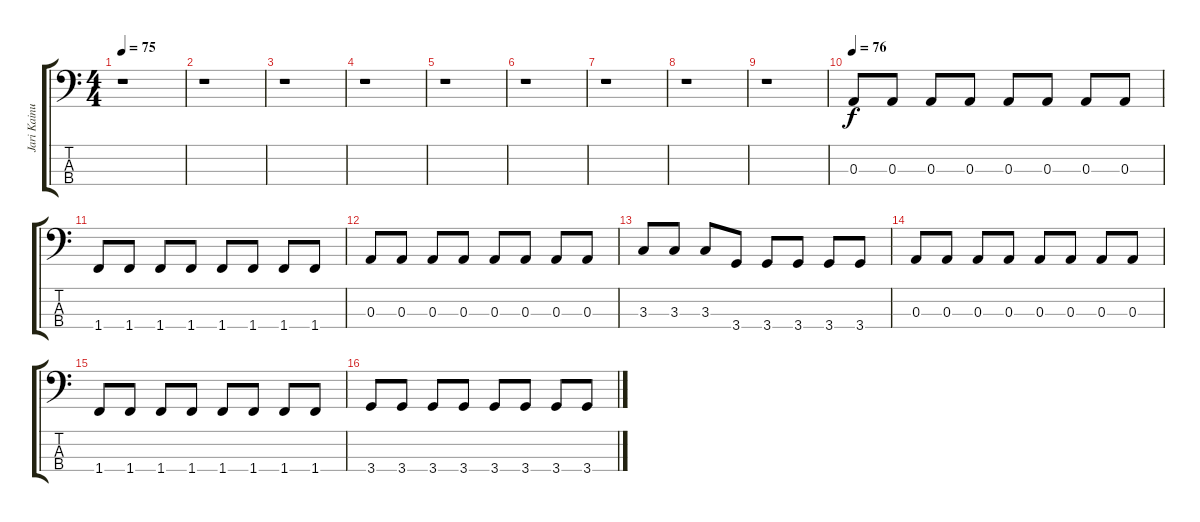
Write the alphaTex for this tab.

\track ("Jari Kainulainen" "Jari Kainu") {instrument electricbassfinger}
\staff {score tabs}
\tuning (G2 D2 A1 E1) {hide}
\ts (4 4)
\tempo 75
\clef f4
\ks c
r.1{dy f instrument electricbassfinger} |
r.1 |
r.1 |
r.1 |
r.1 |
r.1 |
r.1 |
r.1 |
r.1 |
\tempo 76
0.3.8 0.3.8 0.3.8 0.3.8 0.3.8 0.3.8 0.3.8 0.3.8 |
1.4.8 1.4.8 1.4.8 1.4.8 1.4.8 1.4.8 1.4.8 1.4.8 |
0.3.8 0.3.8 0.3.8 0.3.8 0.3.8 0.3.8 0.3.8 0.3.8 |
3.3.8 3.3.8 3.3.8 3.4.8 3.4.8 3.4.8 3.4.8 3.4.8 |
0.3.8 0.3.8 0.3.8 0.3.8 0.3.8 0.3.8 0.3.8 0.3.8 |
1.4.8 1.4.8 1.4.8 1.4.8 1.4.8 1.4.8 1.4.8 1.4.8 |
3.4.8 3.4.8 3.4.8 3.4.8 3.4.8 3.4.8 3.4.8 3.4.8
